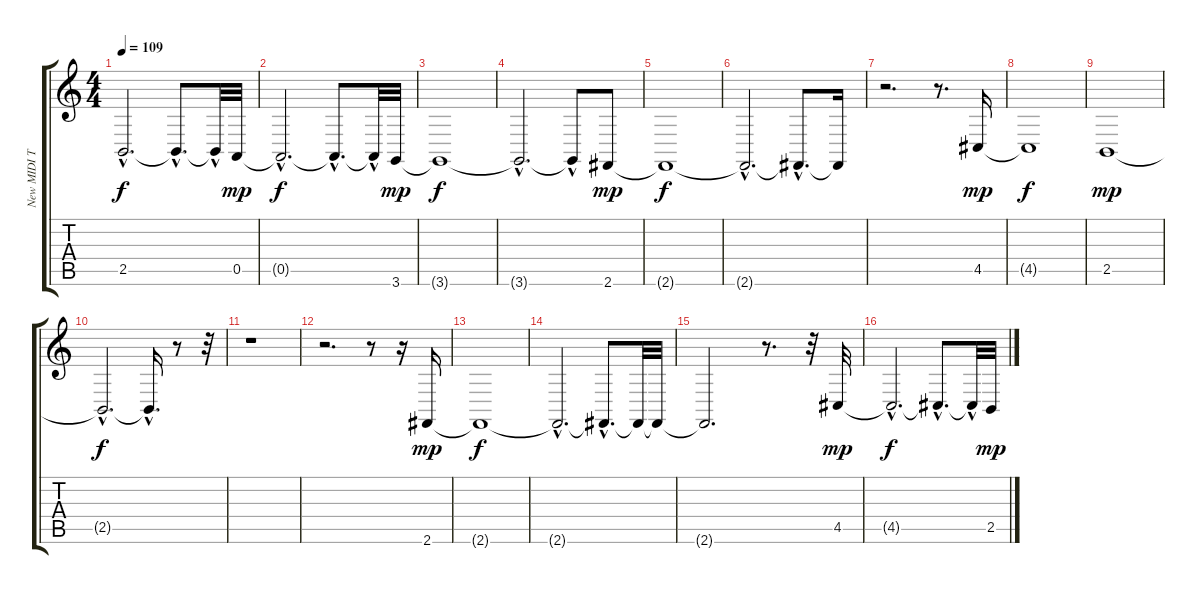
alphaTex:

\track ("New MIDI Track" "New MIDI T") {instrument fx7echoes}
\staff {score tabs}
\tuning (E4 B3 G3 D3 A2 E2) {hide}
\ts (4 4)
\tempo 109
\clef g2
\ks c
2.5{hac t}.2{d dy f} 2.5{hac t}.8{d} 2.5{hac t}.32 0.5.32{dy mp} |
0.5{hac t}.2{d dy f} 0.5{hac t}.8{d} 0.5{hac t}.32 3.6.32{dy mp} |
3.6{t}.1{dy f} |
3.6{hac t}.2{d} 3.6{hac t}.8 2.6.8{dy mp} |
2.6{t}.1{dy f} |
2.6{hac t}.2{d} 2.6{hac t}.8{d} 2.6{t}.16 |
r.2{d} r.8{d} 4.5.16{dy mp} |
4.5{t}.1{dy f} |
2.5.1{dy mp} |
2.5{hac t}.2{d dy f} 2.5{hac t}.16{d} r.8 r.32 |
r.1 |
r.2{d} r.8 r.16 2.6.16{dy mp} |
2.6{t}.1{dy f} |
2.6{hac t}.2{d} 2.6{hac t}.8{d} 2.6{t}.32 2.6{t}.32 |
2.6{t}.2{d} r.8{d} r.32 4.5.32{dy mp} |
4.5{hac t}.2{d dy f} 4.5{hac t}.8{d} 4.5{hac t}.32 2.5.32{dy mp}
